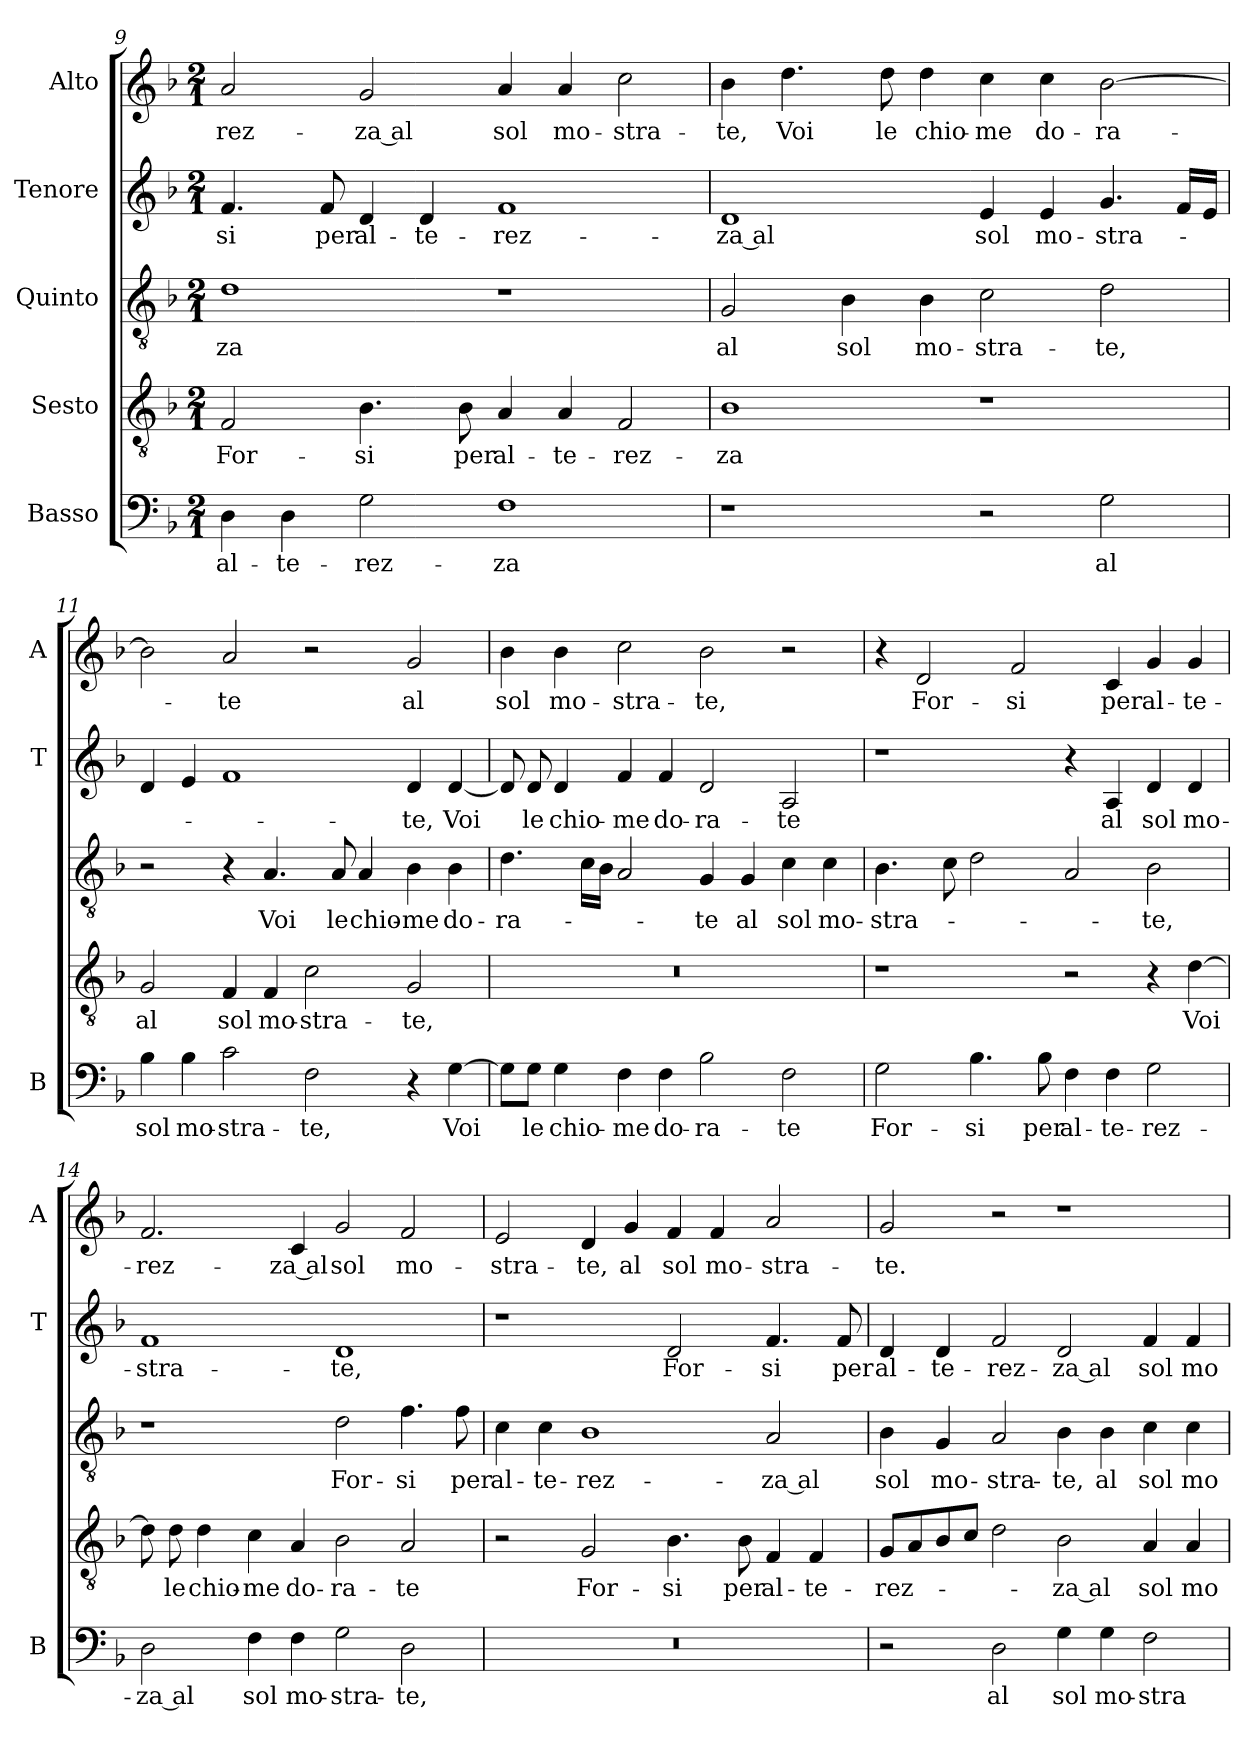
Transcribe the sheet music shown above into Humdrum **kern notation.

**kern	**text	**kern	**text	**kern	**text	**kern	**text	**kern	**text
*part5	*part5	*part4	*part4	*part3	*part3	*part2	*part2	*part1	*part1
*staff5	*staff5	*staff4	*staff4	*staff3	*staff3	*staff2	*staff2	*staff1	*staff1
*I"Basso	*	*I"Sesto	*	*I"Quinto	*	*I"Tenore	*	*I"Alto	*
*I'B	*	*	*	*	*	*I'T	*	*I'A	*
*clefF4	*	*clefGv2	*	*clefGv2	*	*clefG2	*	*clefG2	*
*k[b-]	*	*k[b-]	*	*k[b-]	*	*k[b-]	*	*k[b-]	*
*d:	*	*d:	*	*d:	*	*d:	*	*d:	*
*M2/1	*	*M2/1	*	*M2/1	*	*M2/1	*	*M2/1	*
=9	=9	=9	=9	=9	=9	=9	=9	=9	=9
4D	al-	2F	For-	1d	-za	4.f	-si	2a	-rez-
4D	-te-	.	.	.	.	.	.	.	.
.	.	.	.	.	.	8f	per	.	.
2G	-rez-	4.B-	-si	.	.	4d	al-	2g	-za al
.	.	.	.	.	.	4d	-te-	.	.
.	.	8B-	per	.	.	.	.	.	.
1F	-za	4A	al-	1r	.	1f	-rez-	4a	sol
.	.	4A	-te-	.	.	.	.	4a	mo-
.	.	2F	-rez-	.	.	.	.	2cc	-stra-
=10	=10	=10	=10	=10	=10	=10	=10	=10	=10
1r	.	1B-	-za	2G	al	1d	-za al	4b-	-te,
.	.	.	.	.	.	.	.	4.dd	Voi
.	.	.	.	4B-	sol	.	.	.	.
.	.	.	.	.	.	.	.	8dd	le
.	.	.	.	4B-	mo-	.	.	4dd	chio-
2r	.	1r	.	2c	-stra-	4e	sol	4cc	-me
.	.	.	.	.	.	4e	mo-	4cc	do-
2G	al	.	.	2d	-te,	4.g	-stra-	[2b-	-ra-
.	.	.	.	.	.	16fLL	.	.	.
.	.	.	.	.	.	16eJJ	.	.	.
=11	=11	=11	=11	=11	=11	=11	=11	=11	=11
4B-	sol	2G	al	2r	.	4d	.	2b-]	.
4B-	mo-	.	.	.	.	4e	.	.	.
2c	-stra-	4F	sol	4r	.	1f	.	2a	-te
.	.	4F	mo-	4.A	Voi	.	.	.	.
2F	-te,	2c	-stra-	.	.	.	.	2r	.
.	.	.	.	8A	le	.	.	.	.
.	.	.	.	4A	chio-	.	.	.	.
4r	.	2G	-te,	4B-	-me	4d	-te,	2g	al
[4G	Voi	.	.	4B-	do-	[4d	Voi	.	.
=12	=12	=12	=12	=12	=12	=12	=12	=12	=12
8G\L]	.	0r	.	4.d	-ra-	8d]	.	4b-	sol
8G\J	le	.	.	.	.	8d	le	.	.
4G	chio-	.	.	.	.	4d	chio-	4b-	mo-
.	.	.	.	16cLL	.	.	.	.	.
.	.	.	.	16B-JJ	.	.	.	.	.
4F	-me	.	.	2A	.	4f	-me	2cc	-stra-
4F	do-	.	.	.	.	4f	do-	.	.
2B-	-ra-	.	.	4G	-te	2d	-ra-	2b-	-te,
.	.	.	.	4G	al	.	.	.	.
2F	-te	.	.	4c	sol	2A	-te	2r	.
.	.	.	.	4c	mo-	.	.	.	.
=13	=13	=13	=13	=13	=13	=13	=13	=13	=13
2G	For-	1r	.	4.B-	-stra-	1r	.	4r	.
.	.	.	.	.	.	.	.	2d	For-
.	.	.	.	8c	.	.	.	.	.
4.B-	-si	.	.	2d	.	.	.	.	.
.	.	.	.	.	.	.	.	2f	-si
8B-	per	.	.	.	.	.	.	.	.
4F	al-	2r	.	2A	.	4r	.	.	.
4F	-te-	.	.	.	.	4A	al	4c	per
2G	-rez-	4r	.	2B-	-te,	4d	sol	4g	al-
.	.	[4d	Voi	.	.	4d	mo-	4g	-te-
=14	=14	=14	=14	=14	=14	=14	=14	=14	=14
2D	-za al	8d]	.	1r	.	1f	-stra-	2.f	-rez-
.	.	8d	le	.	.	.	.	.	.
.	.	4d	chio-	.	.	.	.	.	.
4F	sol	4c	-me	.	.	.	.	.	.
4F	mo-	4A	do-	.	.	.	.	4c	-za al
2G	-stra-	2B-	-ra-	2d	For-	1d	-te,	2g	sol
2D	-te,	2A	-te	4.f	-si	.	.	2f	mo-
.	.	.	.	8f	per	.	.	.	.
=15	=15	=15	=15	=15	=15	=15	=15	=15	=15
0r	.	2r	.	4c	al-	1r	.	2e	-stra-
.	.	.	.	4c	-te-	.	.	.	.
.	.	2G	For-	1B-	-rez-	.	.	4d	-te,
.	.	.	.	.	.	.	.	4g	al
.	.	4.B-	-si	.	.	2d	For-	4f	sol
.	.	.	.	.	.	.	.	4f	mo-
.	.	8B-	per	.	.	.	.	.	.
.	.	4F	al-	2A	-za al	4.f	-si	2a	-stra-
.	.	4F	-te-	.	.	.	.	.	.
.	.	.	.	.	.	8f	per	.	.
=16	=16	=16	=16	=16	=16	=16	=16	=16	=16
2r	.	8GL	-rez-	4B-	sol	4d	al-	2g	-te.
.	.	8A	.	.	.	.	.	.	.
.	.	8B-	.	4G	mo-	4d	-te-	.	.
.	.	8cJ	.	.	.	.	.	.	.
2D	al	2d	.	2A	-stra-	2f	-rez-	2r	.
4G	sol	2B-	-za al	4B-	-te,	2d	-za al	1r	.
4G	mo-	.	.	4B-	al	.	.	.	.
2F	-stra-	4A	sol	4c	sol	4f	sol	.	.
.	.	4A	mo-	4c	mo-	4f	mo-	.	.
=	=	=	=	=	=	=	=	=	=
*-	*-	*-	*-	*-	*-	*-	*-	*-	*-
